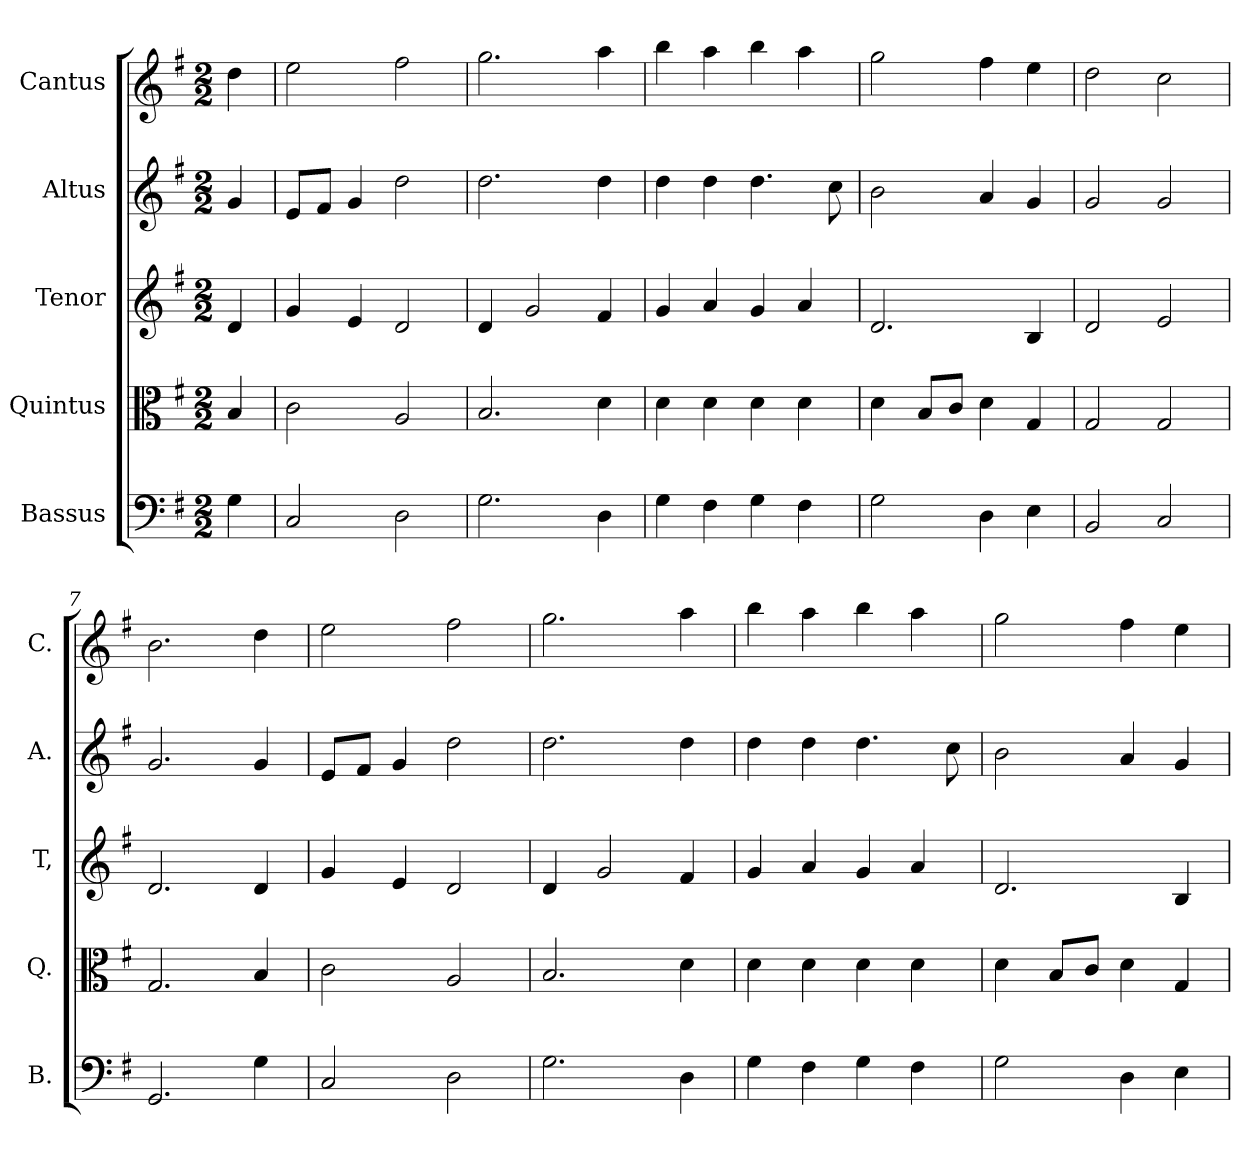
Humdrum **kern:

**kern	**kern	**kern	**kern	**kern
*part5	*part4	*part3	*part2	*part1
*staff5	*staff4	*staff3	*staff2	*staff1
*I"Bassus	*I"Quintus	*I"Tenor	*I"Altus	*I"Cantus
*I'B.	*I'Q.	*I'T,	*I'A.	*I'C.
*clefF4	*clefC3	*clefG2	*clefG2	*clefG2
*k[f#]	*k[f#]	*k[f#]	*k[f#]	*k[f#]
*G:	*G:	*G:	*G:	*G:
*M2/2	*M2/2	*M2/2	*M2/2	*M2/2
=1	=1	=1	=1	=1
4G\	4B/	4d/	4g/	4dd\
=2	=2	=2	=2	=2
2C/	2c\	4g/	8e/L	2ee\
.	.	.	8f#/J	.
.	.	4e/	4g/	.
2D\	2A/	2d/	2dd\	2ff#\
=3	=3	=3	=3	=3
2.G\	2.B/	4d/	2.dd\	2.gg\
.	.	2g/	.	.
4D\	4d\	4f#/	4dd\	4aa\
=4	=4	=4	=4	=4
4G\	4d\	4g/	4dd\	4bb\
4F#\	4d\	4a/	4dd\	4aa\
4G\	4d\	4g/	4.dd\	4bb\
4F#\	4d\	4a/	.	4aa\
.	.	.	8cc\	.
=5	=5	=5	=5	=5
2G\	4d\	2.d/	2b\	2gg\
.	8B/L	.	.	.
.	8c/J	.	.	.
4D\	4d\	.	4a/	4ff#\
4E\	4G/	4B/	4g/	4ee\
!!LO:LB:g=z
=6	=6	=6	=6	=6
2BB/	2G/	2d/	2g/	2dd\
2C/	2G/	2e/	2g/	2cc\
=7	=7	=7	=7	=7
2.GG/	2.G/	2.d/	2.g/	2.b\
4G\	4B/	4d/	4g/	4dd\
=8	=8	=8	=8	=8
2C/	2c\	4g/	8e/L	2ee\
.	.	.	8f#/J	.
.	.	4e/	4g/	.
2D\	2A/	2d/	2dd\	2ff#\
=9	=9	=9	=9	=9
2.G\	2.B/	4d/	2.dd\	2.gg\
.	.	2g/	.	.
4D\	4d\	4f#/	4dd\	4aa\
=10	=10	=10	=10	=10
4G\	4d\	4g/	4dd\	4bb\
4F#\	4d\	4a/	4dd\	4aa\
4G\	4d\	4g/	4.dd\	4bb\
4F#\	4d\	4a/	.	4aa\
.	.	.	8cc\	.
=11	=11	=11	=11	=11
2G\	4d\	2.d/	2b\	2gg\
.	8B/L	.	.	.
.	8c/J	.	.	.
4D\	4d\	.	4a/	4ff#\
4E\	4G/	4B/	4g/	4ee\
=	=	=	=	=
*-	*-	*-	*-	*-
